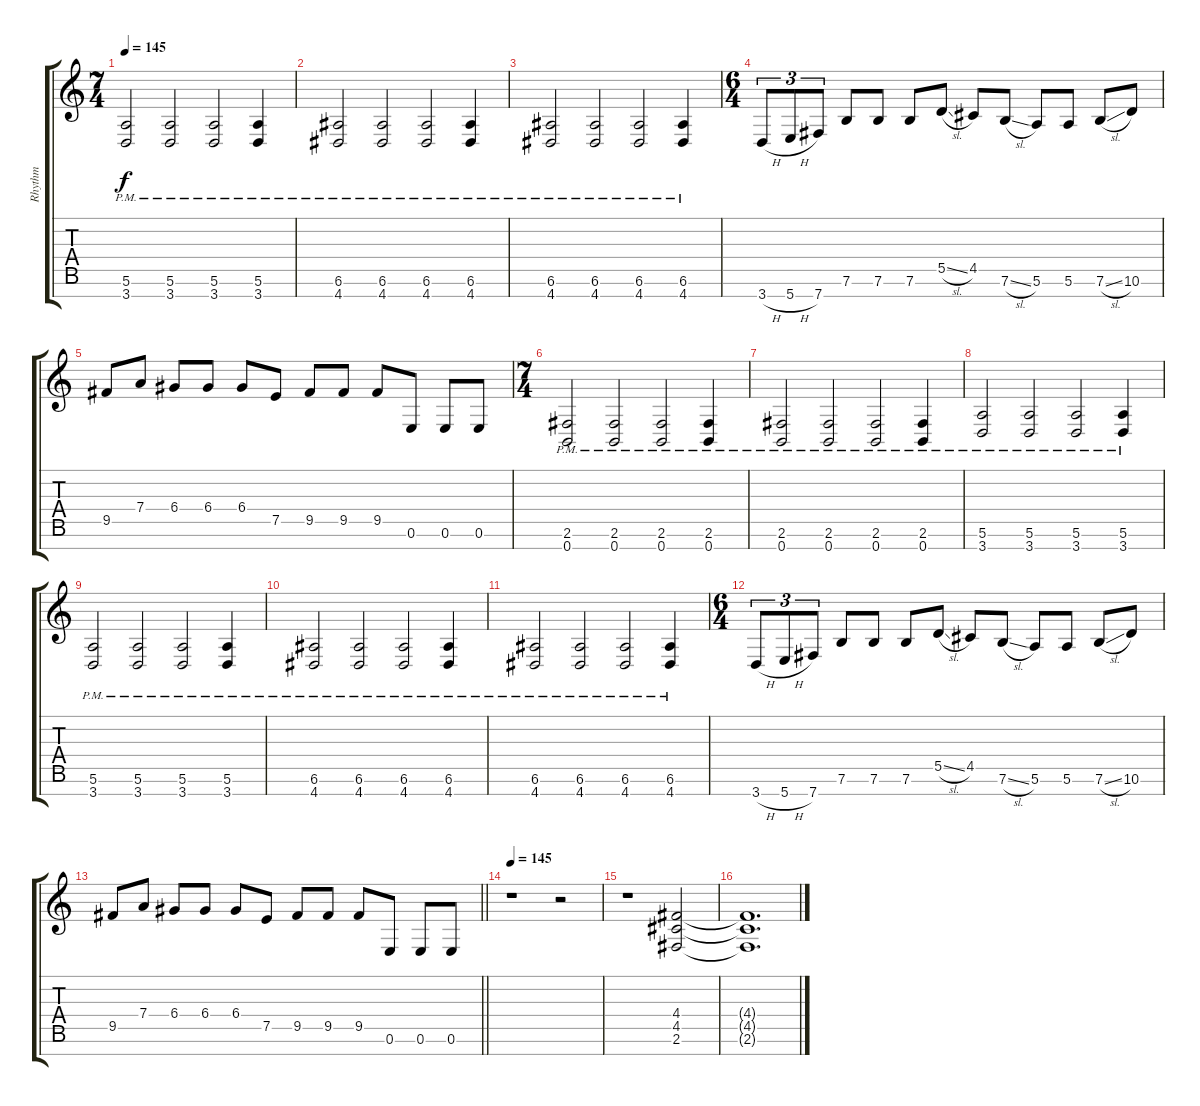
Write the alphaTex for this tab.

\track ("Rhythm" "Rhythm") {instrument distortionguitar}
\staff {score tabs}
\tuning (E4 B3 G3 D3 A2 E2 B1) {hide}
\ts (7 4)
\tempo 145
\clef g2
\ks c
(5.6{pm} 3.7{pm}).2{dy f} (5.6{pm} 3.7{pm}).2 (5.6{pm} 3.7{pm}).2 (5.6{pm} 3.7{pm}).4 |
(6.6{pm} 4.7{pm}).2 (6.6{pm} 4.7{pm}).2 (6.6{pm} 4.7{pm}).2 (6.6{pm} 4.7{pm}).4 |
(6.6{pm} 4.7{pm}).2 (6.6{pm} 4.7{pm}).2 (6.6{pm} 4.7{pm}).2 (6.6{pm} 4.7{pm}).4 |
\ts (6 4)
3.7{h}.8{tu (3 2)} 5.7{h}.8{tu (3 2)} 7.7.8{tu (3 2)} 7.6.8 7.6.8 7.6.8 5.5{sl}.8 4.5.8 7.6{sl}.8 5.6.8 5.6.8 7.6{sl}.8 10.6.8 |
9.5.8 7.4.8 6.4.8 6.4.8 6.4.8 7.5.8 9.5.8 9.5.8 9.5.8 0.6.8 0.6.8 0.6.8 |
\ts (7 4)
(2.6{pm} 0.7{pm}).2 (2.6{pm} 0.7{pm}).2 (2.6{pm} 0.7{pm}).2 (2.6{pm} 0.7{pm}).4 |
(2.6{pm} 0.7{pm}).2 (2.6{pm} 0.7{pm}).2 (2.6{pm} 0.7{pm}).2 (2.6{pm} 0.7{pm}).4 |
(5.6{pm} 3.7{pm}).2 (5.6{pm} 3.7{pm}).2 (5.6{pm} 3.7{pm}).2 (5.6{pm} 3.7{pm}).4 |
(5.6{pm} 3.7{pm}).2 (5.6{pm} 3.7{pm}).2 (5.6{pm} 3.7{pm}).2 (5.6{pm} 3.7{pm}).4 |
(6.6{pm} 4.7{pm}).2 (6.6{pm} 4.7{pm}).2 (6.6{pm} 4.7{pm}).2 (6.6{pm} 4.7{pm}).4 |
(6.6{pm} 4.7{pm}).2 (6.6{pm} 4.7{pm}).2 (6.6{pm} 4.7{pm}).2 (6.6{pm} 4.7{pm}).4 |
\ts (6 4)
3.7{h}.8{tu (3 2)} 5.7{h}.8{tu (3 2)} 7.7.8{tu (3 2)} 7.6.8 7.6.8 7.6.8 5.5{sl}.8 4.5.8 7.6{sl}.8 5.6.8 5.6.8 7.6{sl}.8 10.6.8 |
\barLineRight lightlight
9.5.8 7.4.8 6.4.8 6.4.8 6.4.8 7.5.8 9.5.8 9.5.8 9.5.8 0.6.8 0.6.8 0.6.8 |
\section ("" "")
\tempo 145
r.1 r.2 |
r.1 (4.4 4.5 2.6).2{volume 16 instrument distortionguitar} |
(4.4{t} 4.5{t} 2.6{t}).1{d}
